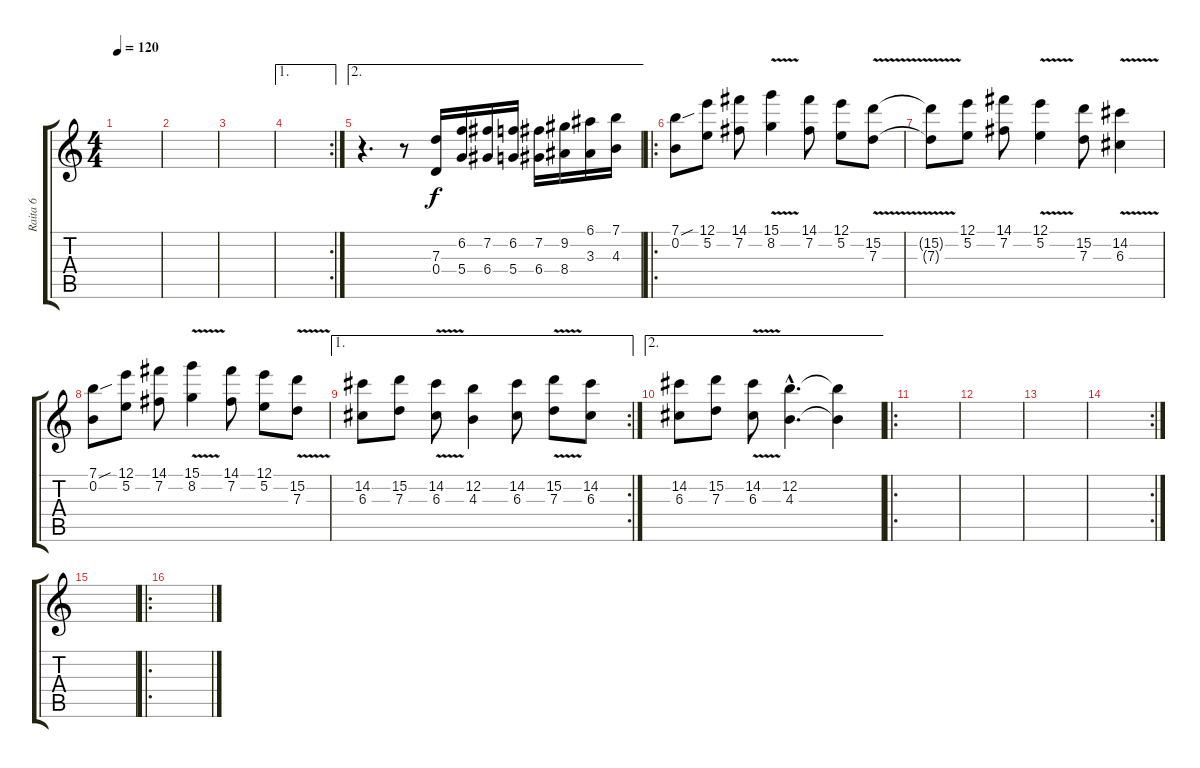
\track ("Raita 6" "Raita 6") {instrument distortionguitar}
\staff {score tabs}
\tuning (E4 B3 G3 D3 A2 E2) {hide}
\ts (4 4)
\tempo 120
\clef g2
\ks c
|
|
|
\ae 1
\rc 2
|
\ae 2
r.4{d} r.8 (7.3 0.4).16 (6.2 5.4).16 (7.2 6.4).16 (6.2 5.4).16 (7.2 6.4).16 (9.2 8.4).16 (6.1 3.3).16 (7.1 4.3).16 |
\ro
(7.1{sou} 0.2).8 (12.1 5.2).8 (14.1 7.2).8 (15.1{v} 8.2).4 (14.1 7.2).8 (12.1 5.2).8 (15.2{v} 7.3).8 |
(15.2{t} 7.3{t}).8 (12.1 5.2).8 (14.1 7.2).8 (12.1{v} 5.2).4 (15.2 7.3).8 (14.2{v} 6.3).4 |
(7.1{sou} 0.2).8 (12.1 5.2).8 (14.1 7.2).8 (15.1{v} 8.2).4 (14.1 7.2).8 (12.1 5.2).8 (15.2{v} 7.3).8 |
\ae 1
\rc 2
(14.2 6.3).8 (15.2 7.3).8 (14.2{v} 6.3).8 (12.2 4.3).4 (14.2 6.3).8 (15.2{v} 7.3).8 (14.2 6.3).8 |
\ae 2
(14.2 6.3).8 (15.2 7.3).8 (14.2{v} 6.3).8 (12.2{hac} 4.3{hac}).4{d} (12.2{t} 4.3{t}).4 |
\ro
|
|
|
\rc 2
|
|
\ro
